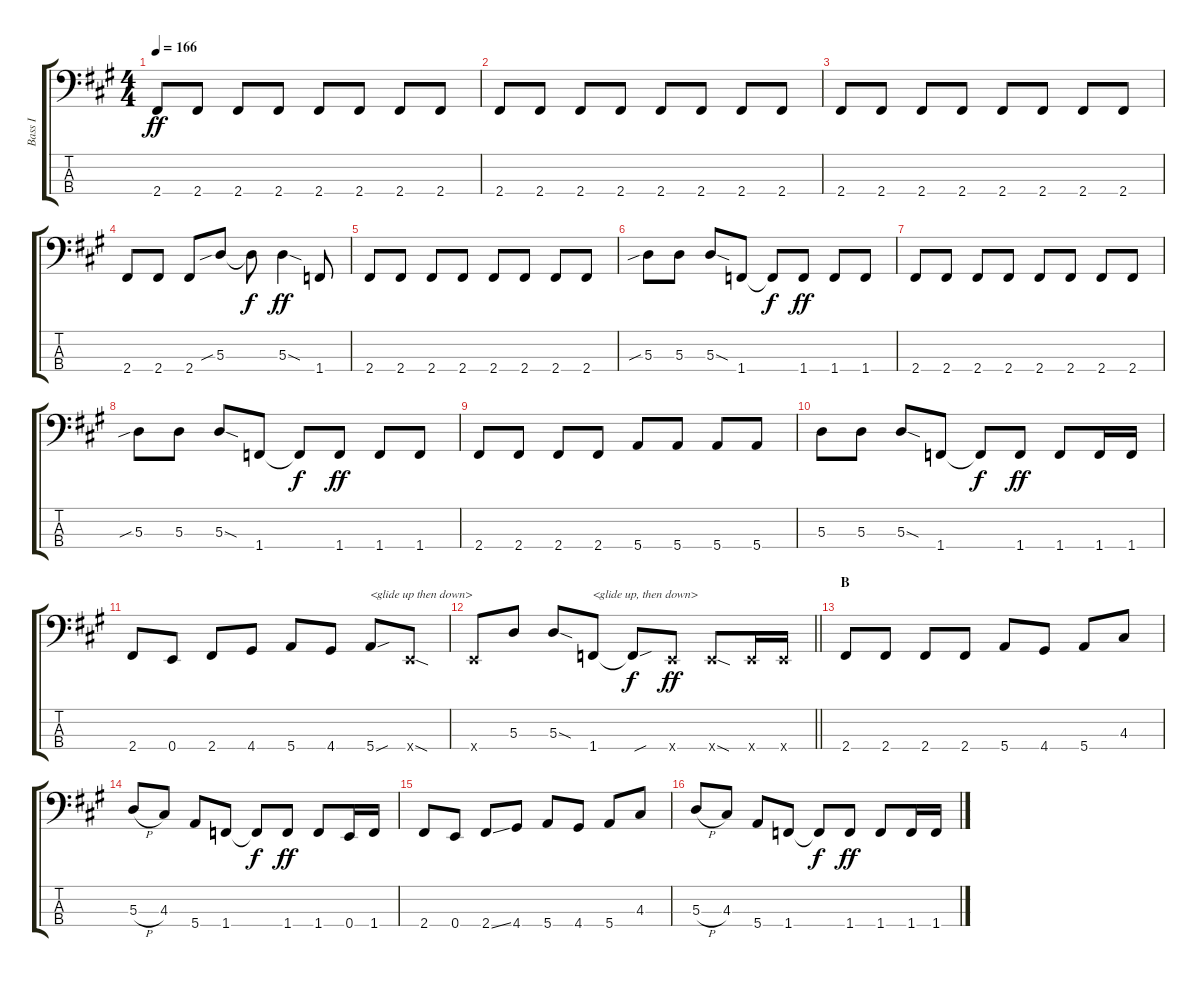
\track ("Bass I" "Bass I") {instrument electricbasspick}
\staff {score tabs}
\tuning (G2 D2 A1 E1) {hide}
\ts (4 4)
\tempo 166
\clef f4
\ks a
2.4.8{dy ff} 2.4.8 2.4.8 2.4.8 2.4.8 2.4.8 2.4.8 2.4.8 |
2.4.8 2.4.8 2.4.8 2.4.8 2.4.8 2.4.8 2.4.8 2.4.8 |
2.4.8 2.4.8 2.4.8 2.4.8 2.4.8 2.4.8 2.4.8 2.4.8 |
2.4.8 2.4.8 2.4.8 5.3{sib}.8 5.3{t}.8{dy f} 5.3{sod}.4{dy ff} 1.4.8 |
2.4.8 2.4.8 2.4.8 2.4.8 2.4.8 2.4.8 2.4.8 2.4.8 |
5.3{sib}.8 5.3.8 5.3{sod}.8 1.4.8 1.4{t}.8{dy f} 1.4.8{dy ff} 1.4.8 1.4.8 |
2.4.8 2.4.8 2.4.8 2.4.8 2.4.8 2.4.8 2.4.8 2.4.8 |
5.3{sib}.8 5.3.8 5.3{sod}.8 1.4.8 1.4{t}.8{dy f} 1.4.8{dy ff} 1.4.8 1.4.8 |
2.4.8 2.4.8 2.4.8 2.4.8 5.4.8 5.4.8 5.4.8 5.4.8 |
5.3.8 5.3.8 5.3{sod}.8 1.4.8 1.4{t}.8{dy f} 1.4.8{dy ff} 1.4.8 1.4.16 1.4.16 |
2.4.8 0.4.8 2.4.8 4.4.8 5.4.8 4.4.8 5.4{sou}.8{txt "<glide up then down>"} 0.4{sod x}.8 |
\barLineRight lightlight
0.4{x}.8 5.3.8 5.3{sod}.8 1.4.8{txt "<glide up, then down>"} 1.4{sou t}.8{dy f} 0.4{x}.8{dy ff} 0.4{sod x}.8 0.4{x}.16 0.4{x}.16 |
\section ("" "B")
2.4.8 2.4.8 2.4.8 2.4.8 5.4.8 4.4.8 5.4.8 4.3.8 |
5.3{h}.8 4.3.8 5.4.8 1.4.8 1.4{t}.8{dy f} 1.4.8{dy ff} 1.4.8 0.4.16 1.4.16 |
2.4.8 0.4.8 2.4{ss}.8 4.4.8 5.4.8 4.4.8 5.4.8 4.3.8 |
5.3{h}.8 4.3.8 5.4.8 1.4.8 1.4{t}.8{dy f} 1.4.8{dy ff} 1.4.8 1.4.16 1.4.16
